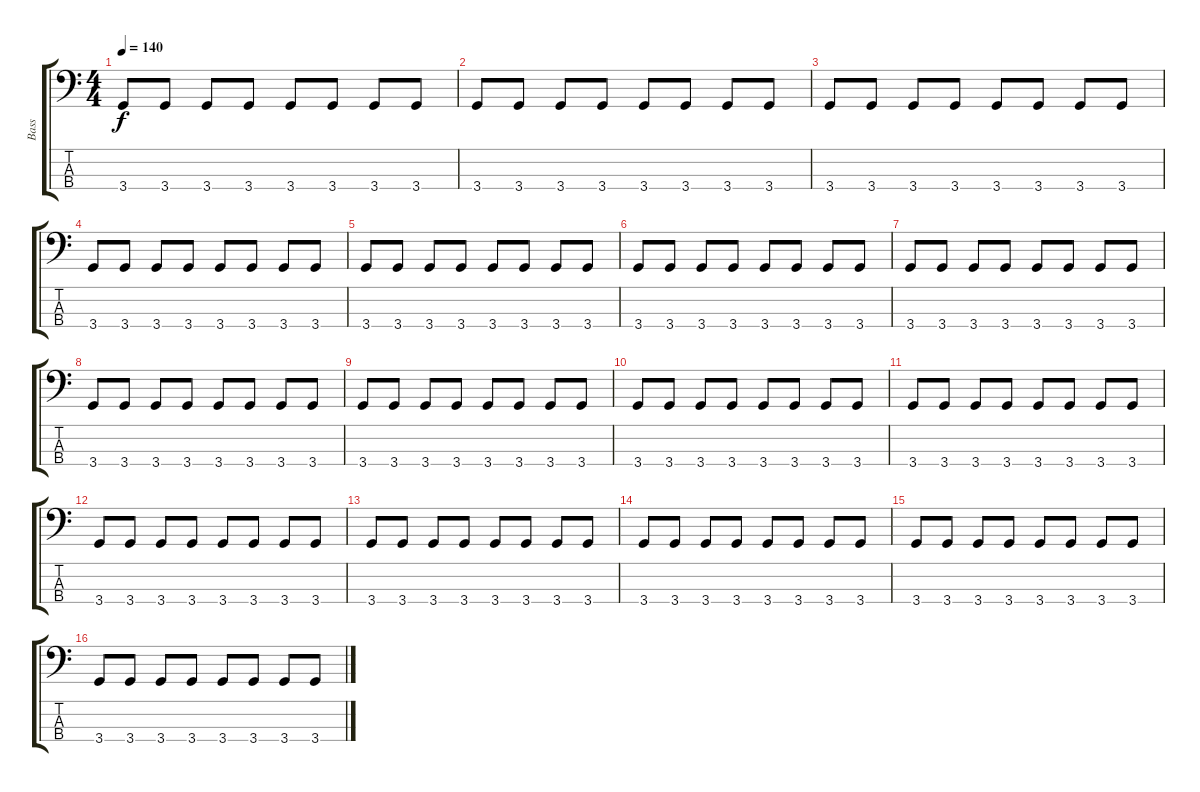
\track ("Bass" "Bass") {instrument slapbass1}
\staff {score tabs}
\tuning (G2 D2 A1 E1) {hide}
\ts (4 4)
\tempo 140
\clef f4
\ks c
3.4.8{dy f} 3.4.8 3.4.8 3.4.8 3.4.8 3.4.8 3.4.8 3.4.8 |
3.4.8 3.4.8 3.4.8 3.4.8 3.4.8 3.4.8 3.4.8 3.4.8 |
3.4.8 3.4.8 3.4.8 3.4.8 3.4.8 3.4.8 3.4.8 3.4.8 |
3.4.8 3.4.8 3.4.8 3.4.8 3.4.8 3.4.8 3.4.8 3.4.8 |
3.4.8 3.4.8 3.4.8 3.4.8 3.4.8 3.4.8 3.4.8 3.4.8 |
3.4.8 3.4.8 3.4.8 3.4.8 3.4.8 3.4.8 3.4.8 3.4.8 |
3.4.8 3.4.8 3.4.8 3.4.8 3.4.8 3.4.8 3.4.8 3.4.8 |
3.4.8 3.4.8 3.4.8 3.4.8 3.4.8 3.4.8 3.4.8 3.4.8 |
3.4.8 3.4.8 3.4.8 3.4.8 3.4.8 3.4.8 3.4.8 3.4.8 |
3.4.8 3.4.8 3.4.8 3.4.8 3.4.8 3.4.8 3.4.8 3.4.8 |
3.4.8 3.4.8 3.4.8 3.4.8 3.4.8 3.4.8 3.4.8 3.4.8 |
3.4.8 3.4.8 3.4.8 3.4.8 3.4.8 3.4.8 3.4.8 3.4.8 |
3.4.8 3.4.8 3.4.8 3.4.8 3.4.8 3.4.8 3.4.8 3.4.8 |
3.4.8 3.4.8 3.4.8 3.4.8 3.4.8 3.4.8 3.4.8 3.4.8 |
3.4.8 3.4.8 3.4.8 3.4.8 3.4.8 3.4.8 3.4.8 3.4.8 |
3.4.8 3.4.8 3.4.8 3.4.8 3.4.8 3.4.8 3.4.8 3.4.8
